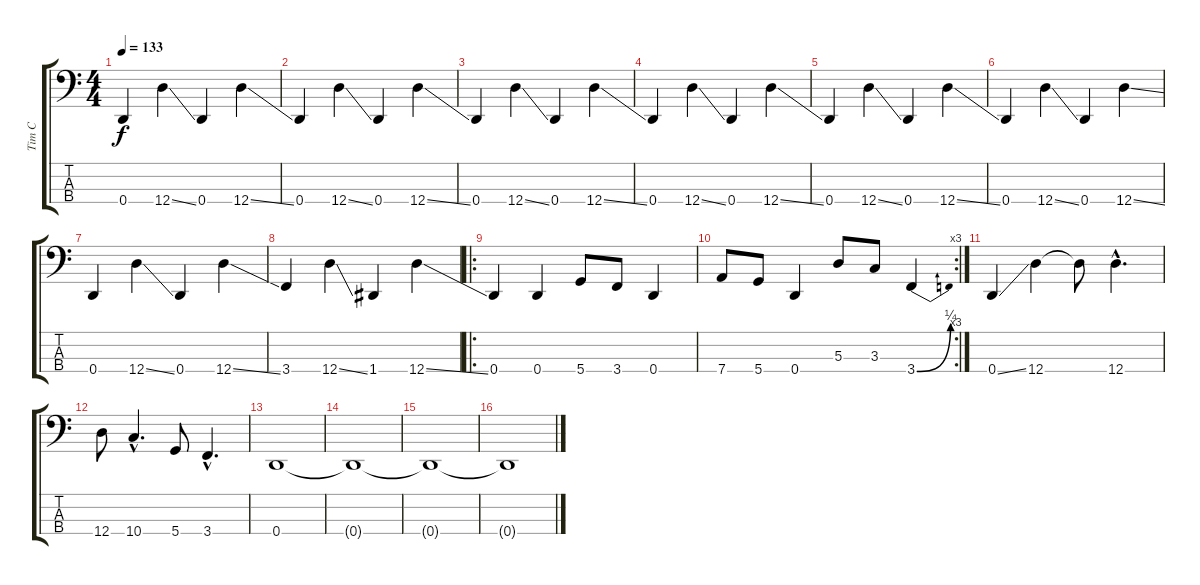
\track ("Tim C" "Tim C") {instrument electricbassfinger}
\staff {score tabs}
\tuning (G2 D2 A1 D1) {hide}
\ts (4 4)
\tempo 133
\clef f4
\ks c
0.4.4{dy f} 12.4{ss}.4 0.4.4 12.4{ss}.4 |
0.4.4 12.4{ss}.4 0.4.4 12.4{ss}.4 |
0.4.4 12.4{ss}.4 0.4.4 12.4{ss}.4 |
0.4.4 12.4{ss}.4 0.4.4 12.4{ss}.4 |
0.4.4 12.4{ss}.4 0.4.4 12.4{ss}.4 |
0.4.4 12.4{ss}.4 0.4.4 12.4{ss}.4 |
0.4.4 12.4{ss}.4 0.4.4 12.4{ss}.4 |
3.4.4 12.4{ss}.4 1.4.4 12.4{ss}.4 |
\ro
0.4.4 0.4.4 5.4.8 3.4.8 0.4.4 |
\rc 3
7.4.8 5.4.8 0.4.4 5.3.8 3.3.8 3.4{be (bend 0 0 60 1)}.4 |
0.4{ss}.4 12.4.4 12.4{t}.8 12.4{hac}.4{d} |
12.4.8 10.4{hac}.4{d} 5.4.8 3.4{hac}.4{d} |
0.4.1 |
0.4{t}.1 |
0.4{t}.1 |
0.4{t}.1
